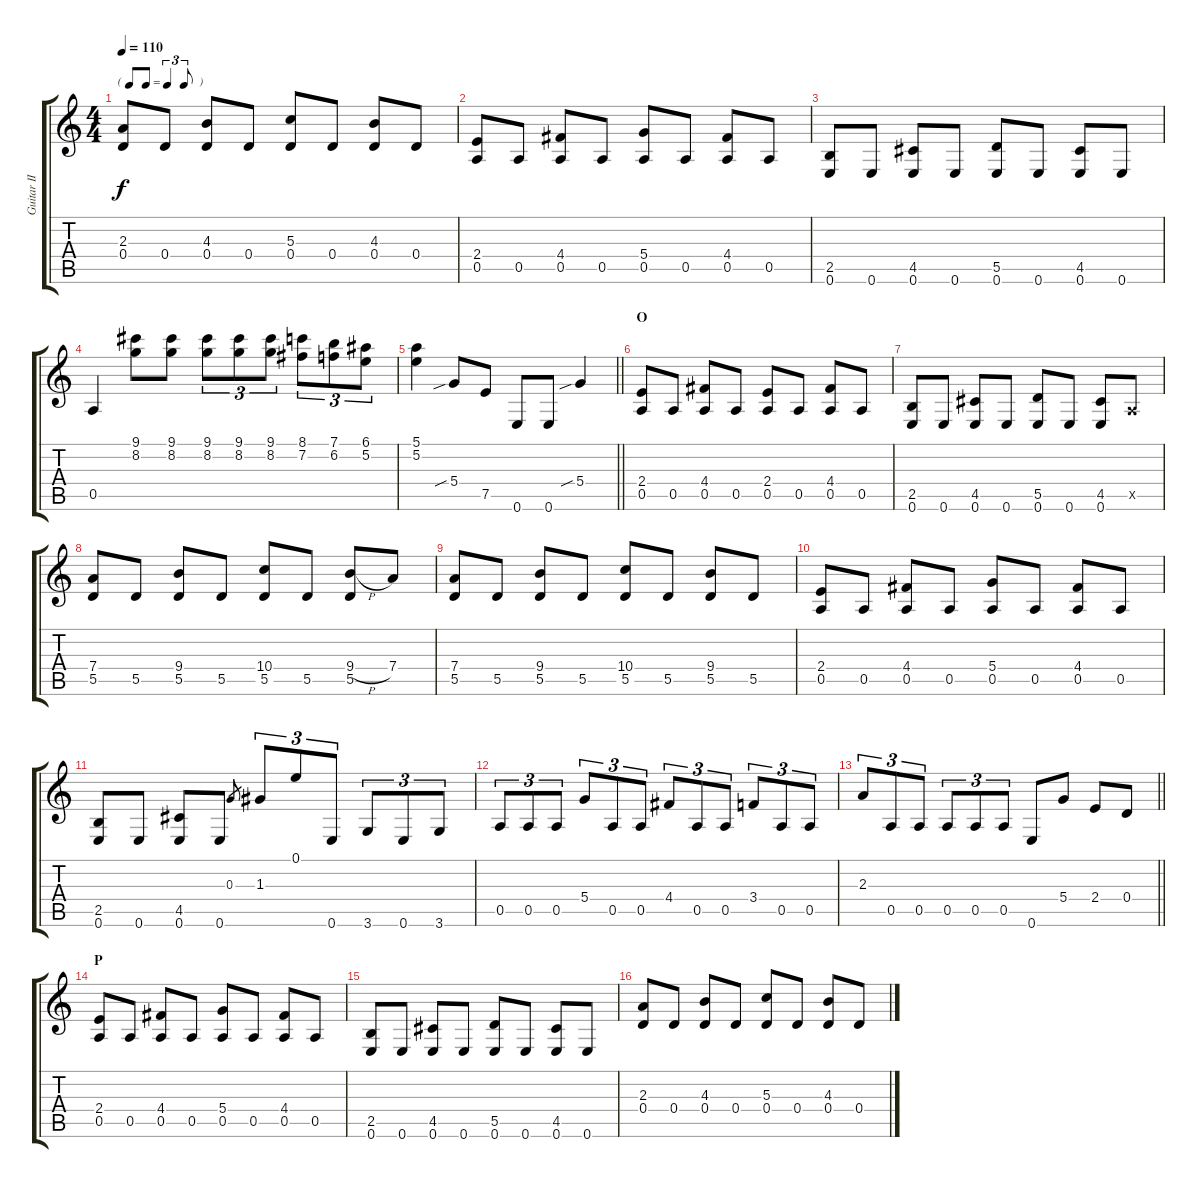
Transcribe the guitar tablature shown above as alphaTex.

\track ("Guitar II" "Guitar II") {instrument distortionguitar}
\staff {score tabs}
\tuning (E4 B3 G3 D3 A2 E2) {hide}
\ts (4 4)
\tf triplet8th
\tempo 110
\clef g2
\ks c
(2.3 0.4).8{dy f} 0.4.8 (4.3 0.4).8 0.4.8 (5.3 0.4).8 0.4.8 (4.3 0.4).8 0.4.8 |
(2.4 0.5).8 0.5.8 (4.4 0.5).8 0.5.8 (5.4 0.5).8 0.5.8 (4.4 0.5).8 0.5.8 |
(2.5 0.6).8 0.6.8 (4.5 0.6).8 0.6.8 (5.5 0.6).8 0.6.8 (4.5 0.6).8 0.6.8 |
0.5.4 (9.1 8.2).8 (9.1 8.2).8 (9.1 8.2).8{tu (3 2)} (9.1 8.2).8{tu (3 2)} (9.1 8.2).8{tu (3 2)} (8.1 7.2).8{tu (3 2)} (7.1 6.2).8{tu (3 2)} (6.1 5.2).8{tu (3 2)} |
\barLineRight lightlight
(5.1 5.2).4 5.4{sib}.8 7.5.8 0.6.8 0.6.8 5.4{sib}.4 |
\section ("" "O")
(2.4 0.5).8 0.5.8 (4.4 0.5).8 0.5.8 (2.4 0.5).8 0.5.8 (4.4 0.5).8 0.5.8 |
(2.5 0.6).8 0.6.8 (4.5 0.6).8 0.6.8 (5.5 0.6).8 0.6.8 (4.5 0.6).8 0.5{x}.8 |
(7.4 5.5).8 5.5.8 (9.4 5.5).8 5.5.8 (10.4 5.5).8 5.5.8 (9.4{h} 5.5).8 7.4.8 |
(7.4 5.5).8 5.5.8 (9.4 5.5).8 5.5.8 (10.4 5.5).8 5.5.8 (9.4 5.5).8 5.5.8 |
(2.4 0.5).8 0.5.8 (4.4 0.5).8 0.5.8 (5.4 0.5).8 0.5.8 (4.4 0.5).8 0.5.8 |
(2.5 0.6).8 0.6.8 (4.5 0.6).8 0.6.8 0.3.8{gr} 1.3.8{tu (3 2)} 0.1.8{tu (3 2)} 0.6.8{tu (3 2)} 3.6.8{tu (3 2)} 0.6.8{tu (3 2)} 3.6.8{tu (3 2)} |
0.5.8{tu (3 2)} 0.5.8{tu (3 2)} 0.5.8{tu (3 2)} 5.4.8{tu (3 2)} 0.5.8{tu (3 2)} 0.5.8{tu (3 2)} 4.4.8{tu (3 2)} 0.5.8{tu (3 2)} 0.5.8{tu (3 2)} 3.4.8{tu (3 2)} 0.5.8{tu (3 2)} 0.5.8{tu (3 2)} |
\barLineRight lightlight
2.3.8{tu (3 2)} 0.5.8{tu (3 2)} 0.5.8{tu (3 2)} 0.5.8{tu (3 2)} 0.5.8{tu (3 2)} 0.5.8{tu (3 2)} 0.6.8 5.4.8 2.4.8 0.4.8 |
\section ("" "P")
(2.4 0.5).8 0.5.8 (4.4 0.5).8 0.5.8 (5.4 0.5).8 0.5.8 (4.4 0.5).8 0.5.8 |
(2.5 0.6).8 0.6.8 (4.5 0.6).8 0.6.8 (5.5 0.6).8 0.6.8 (4.5 0.6).8 0.6.8 |
(2.3 0.4).8 0.4.8 (4.3 0.4).8 0.4.8 (5.3 0.4).8 0.4.8 (4.3 0.4).8 0.4.8
